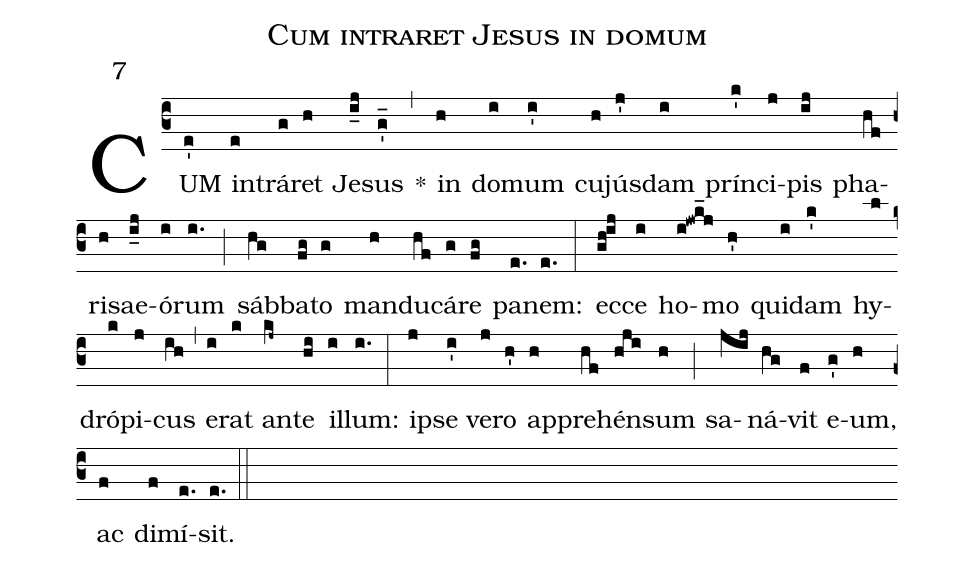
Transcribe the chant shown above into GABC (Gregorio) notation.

name:Cum intraret Jesus in domum;
mode:7;
annotation:7;
office-part:Antiphonae;
%%
(c3) CUM(e') in(e)trá(g)ret(h) Je(i_j)sus(g'_) *(,) in(h) do(i)mum(i') cu(h)jú(j')sdam(i) prín(k')ci(j)pis(ij) pha(hf)ri(h)sae(i_j)ó(i)rum(i.) (;) sáb(hg)ba(fg)to(g) man(h)du(hf)cá(g)re(fg) pa(e.)nem:(e.) (:) ec(gh!ij)ce(i) ho(i!jwk_j)mo(h') qui(i)dam(k') hy(l)dró(k)pi(j)cus(ih) (,) e(i)rat(k) an(kj~)te(hi) il(i)lum:(i.) (:) i(j)pse(i') ve(j)ro(h') ap(h)pre(hf)hén(hji)sum(h) (;) sa(jij)ná(hg)vit(f) e(g')um,(h) ac(f) di(f)mí(e.)sit.(e.) (::)
